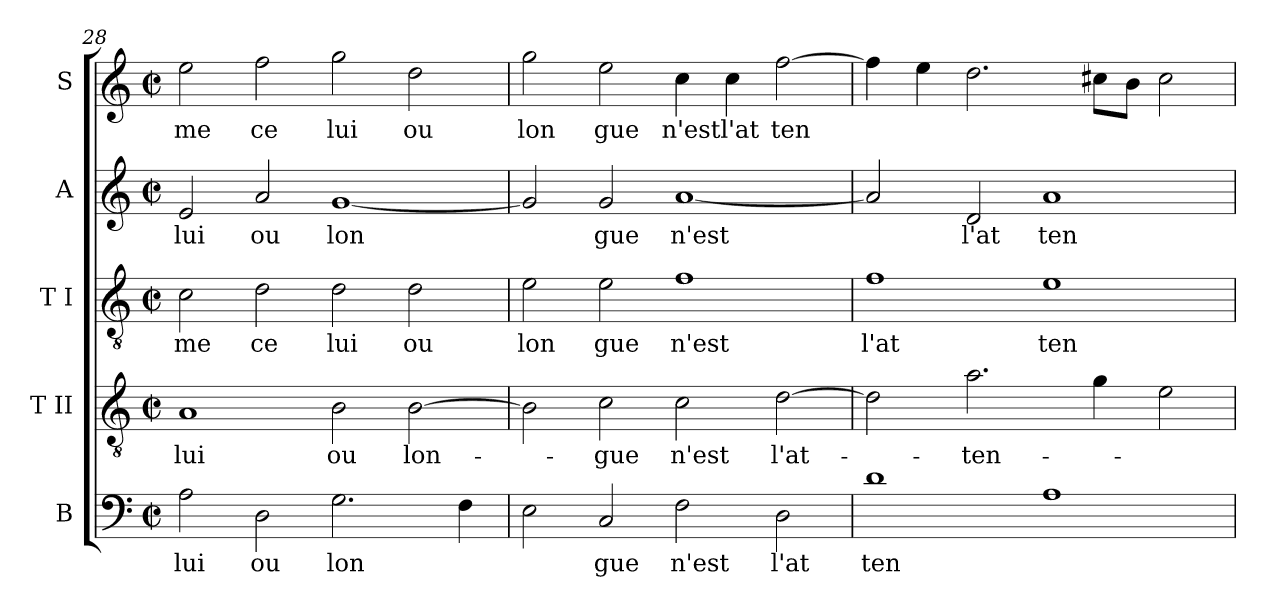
**kern	**text	**kern	**text	**kern	**text	**kern	**text	**kern	**text
*part5	*part5	*part4	*part4	*part3	*part3	*part2	*part2	*part1	*part1
*staff5	*staff5	*staff4	*staff4	*staff3	*staff3	*staff2	*staff2	*staff1	*staff1
*I"B	*	*I"T II	*	*I"T I	*	*I"A	*	*I"S	*
*clefF4	*	*clefGv2	*	*clefGv2	*	*clefG2	*	*clefG2	*
*	*	*	*	*	*	*k[]	*	*	*
*	*	*	*	*	*	*C:	*	*	*
*M2/2	*	*M2/2	*	*M2/2	*	*M2/2	*	*M2/2	*
*met(c|)	*	*met(c|)	*	*met(c|)	*	*met(c|)	*	*met(c|)	*
=28	=28	=28	=28	=28	=28	=28	=28	=28	=28
!	!LO:LY:b:cj	!	!LO:LY:b:cj	!	!LO:LY:b:cj	!	!LO:LY:b:cj	!	!LO:LY:b:cj
2A\	lui	1A	-lui	2c\	me	2e/	lui	2ee\	me
!	!LO:LY:b:cj	!	!	!	!LO:LY:b:cj	!	!LO:LY:b:cj	!	!LO:LY:b:cj
2D\	ou	.	.	2d\	ce	2a/	ou	2ff\	ce
!	!LO:LY:b	!	!LO:LY:b:cj	!	!LO:LY:b:cj	!	!LO:LY:b:cj	!	!LO:LY:b:cj
2.G\	lon	2B\	ou	2d\	lui	[<1g	lon	2gg\	lui
!	!	!	!LO:LY:b	!	!LO:LY:b:cj	!	!	!	!LO:LY:b:cj
.	.	[>2B\	lon-	2d\	ou	.	.	2dd\	ou
4F\	.	.	.	.	.	.	.	.	.
=29	=29	=29	=29	=29	=29	=29	=29	=29	=29
!	!	!	!	!	!LO:LY:b:cj	!	!	!	!LO:LY:b:cj
2E\	.	2B\]	.	2e\	lon	2g/]	.	2gg\	lon
!	!LO:LY:b:cj	!	!LO:LY:b:cj	!	!LO:LY:b:cj	!	!LO:LY:b:cj	!	!LO:LY:b:cj
2C/	gue	2c\	-gue	2e\	gue	2g/	gue	2ee\	gue
!	!LO:LY:b:cj	!	!LO:LY:b:cj	!	!LO:LY:b:cj	!	!LO:LY:b	!	!LO:LY:b:cj
2F\	n'est	2c\	n'est	1f	n'est	[<1a	n'est	4cc\	n'est
!	!	!	!	!	!	!	!	!	!LO:LY:b:cj
.	.	.	.	.	.	.	.	4cc\	l'at
!	!LO:LY:b:cj	!	!LO:LY:b	!	!	!	!	!	!LO:LY:b
2D\	l'at	[>2d\	l'at-	.	.	.	.	[>2ff\	ten
=30	=30	=30	=30	=30	=30	=30	=30	=30	=30
!	!LO:LY:b:cj	!	!	!	!LO:LY:b:cj	!	!	!	!
1d	ten	2d\]	.	1f	l'at	2a/]	.	4ff\]	.
.	.	.	.	.	.	.	.	4ee\	.
!	!	!	!LO:LY:b	!	!	!	!LO:LY:b:cj	!	!
.	.	2.a\	-ten-	.	.	2d/	l'at	2.dd\	.
!	!	!	!	!	!LO:LY:b:cj	!	!LO:LY:b:cj	!	!
1A	.	.	.	1e	ten	1a	ten	.	.
.	.	4g\	.	.	.	.	.	8cc#\L	.
.	.	.	.	.	.	.	.	8b\J	.
.	.	2e\	.	.	.	.	.	2cc#\	.
=	=	=	=	=	=	=	=	=	=
*-	*-	*-	*-	*-	*-	*-	*-	*-	*-
